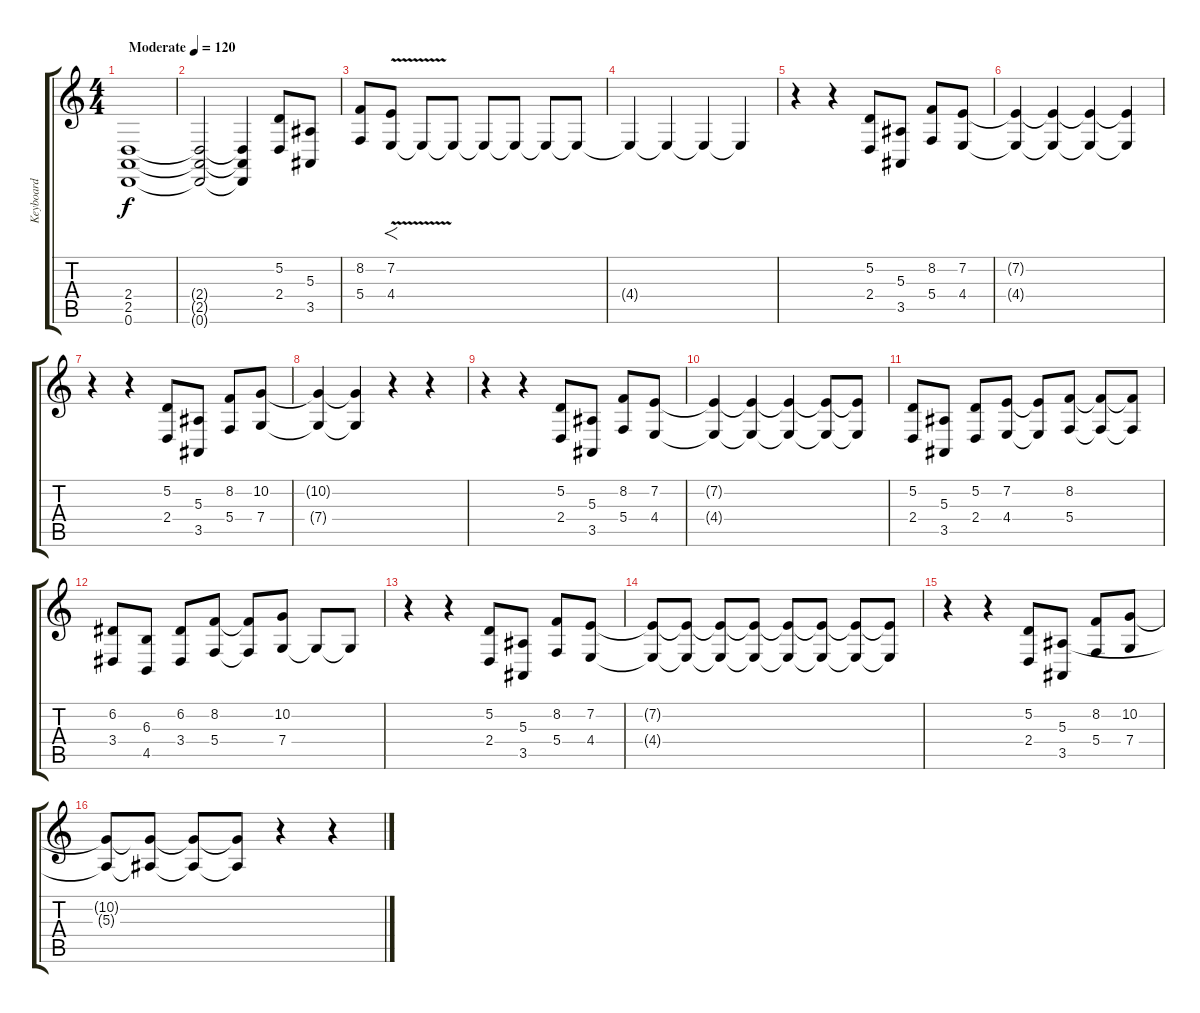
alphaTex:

\track ("Keyboard" "Keyboard") {instrument electricgrandpiano}
\staff {score tabs}
\tuning (D4 A3 F3 C3 G2 D2) {hide}
\ts (4 4)
\tempo (120 "Moderate")
\clef g2
\ks c
(2.4 2.5 0.6).1{dy f instrument electricgrandpiano} |
(2.4{t} 2.5{t} 0.6{t}).2 (2.4{t} 2.5{t} 0.6{t}).4 (5.2 2.4).8 (5.3 3.5).8 |
(8.2 5.4).8 (7.2 4.4{v}).8{f} 4.4{t}.8 4.4{t}.8 4.4{t}.8 4.4{t}.8 4.4{t}.8 4.4{t}.8 |
4.4{t}.4 4.4{t}.4 4.4{t}.4 4.4{t}.4 |
r.4 r.4 (5.2 2.4).8 (5.3 3.5).8 (8.2 5.4).8 (7.2 4.4).8 |
(7.2{t} 4.4{t}).4 (7.2{t} 4.4{t}).4 (7.2{t} 4.4{t}).4 (7.2{t} 4.4{t}).4 |
r.4 r.4 (5.2 2.4).8 (5.3 3.5).8 (8.2 5.4).8 (10.2 7.4).8 |
(10.2{t} 7.4{t}).4 (10.2{t} 7.4{t}).4 r.4 r.4 |
r.4 r.4 (5.2 2.4).8 (5.3 3.5).8 (8.2 5.4).8 (7.2 4.4).8 |
(7.2{t} 4.4{t}).4 (7.2{t} 4.4{t}).4 (7.2{t} 4.4{t}).4 (7.2{t} 4.4{t}).8 (7.2{t} 4.4{t}).8 |
(5.2 2.4).8 (5.3 3.5).8 (5.2 2.4).8 (7.2 4.4).8 (7.2{t} 4.4{t}).8 (8.2 5.4).8 (8.2{t} 5.4{t}).8 (8.2{t} 5.4{t}).8 |
(6.2 3.4).8 (6.3 4.5).8 (6.2 3.4).8 (8.2 5.4).8 (8.2{t} 5.4{t}).8 (10.2 7.4).8 7.4{t}.8 7.4{t}.8 |
r.4 r.4 (5.2 2.4).8 (5.3 3.5).8 (8.2 5.4).8 (7.2 4.4).8 |
(7.2{t} 4.4{t}).8 (7.2{t} 4.4{t}).8 (7.2{t} 4.4{t}).8 (7.2{t} 4.4{t}).8 (7.2{t} 4.4{t}).8 (7.2{t} 4.4{t}).8 (7.2{t} 4.4{t}).8 (7.2{t} 4.4{t}).8 |
r.4 r.4 (5.2 2.4).8 (5.3 3.5).8 (8.2 5.4).8 (10.2 7.4).8 |
(10.2{t} 5.3{t}).8 (10.2{t} 5.3{t}).8 (10.2{t} 5.3{t}).8 (10.2{t} 5.3{t}).8 r.4 r.4
